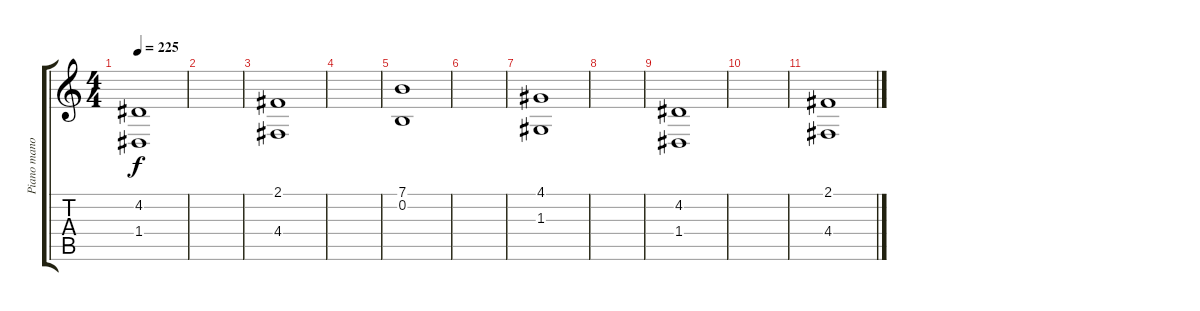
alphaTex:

\track ("Piano mano izquierda" "Piano mano") {instrument acousticgrandpiano}
\staff {score tabs}
\tuning (E4 B3 G3 D3 A2 E2) {hide}
\ts (4 4)
\tempo 225
\clef g2
\ks c
(4.2 1.4).1{dy f} |
|
(2.1 4.4).1 |
|
(7.1 0.2).1 |
|
(4.1 1.3).1 |
|
(4.2 1.4).1 |
|
(2.1 4.4).1
